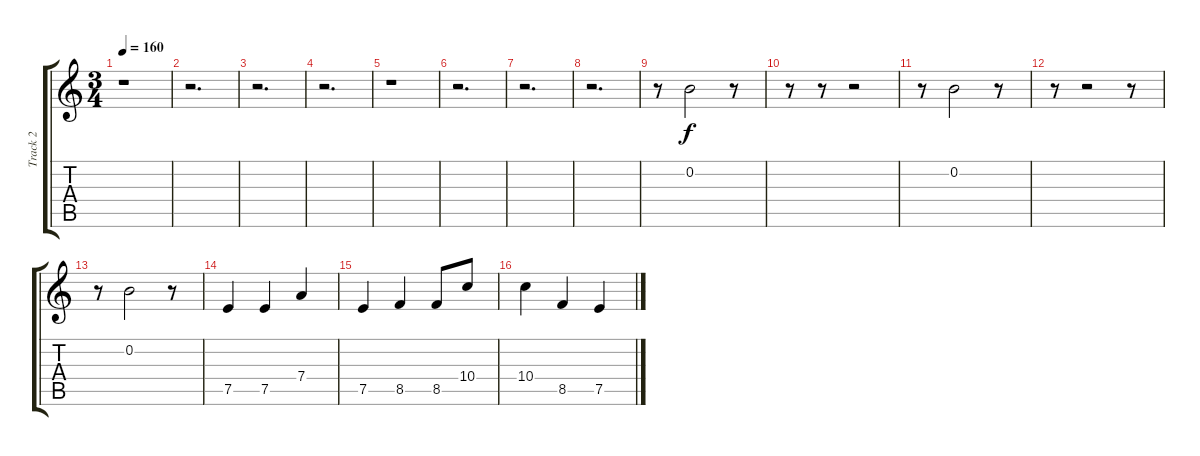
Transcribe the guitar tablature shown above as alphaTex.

\track ("Track 2" "Track 2") {instrument acousticguitarnylon}
\staff {score tabs}
\tuning (E4 B3 G3 D3 A2 E2) {hide}
\ts (3 4)
\tempo 160
\clef g2
\ks c
r.1{dy f} |
r.2{d} |
r.2{d} |
r.2{d} |
r.1 |
r.2{d} |
r.2{d} |
r.2{d} |
r.8 0.2.2 r.8 |
r.8 r.8 r.2 |
r.8 0.2.2 r.8 |
r.8 r.2 r.8 |
r.8 0.2.2 r.8 |
7.5.4 7.5.4 7.4.4 |
7.5.4 8.5.4 8.5.8 10.4.8 |
10.4.4 8.5.4 7.5.4
